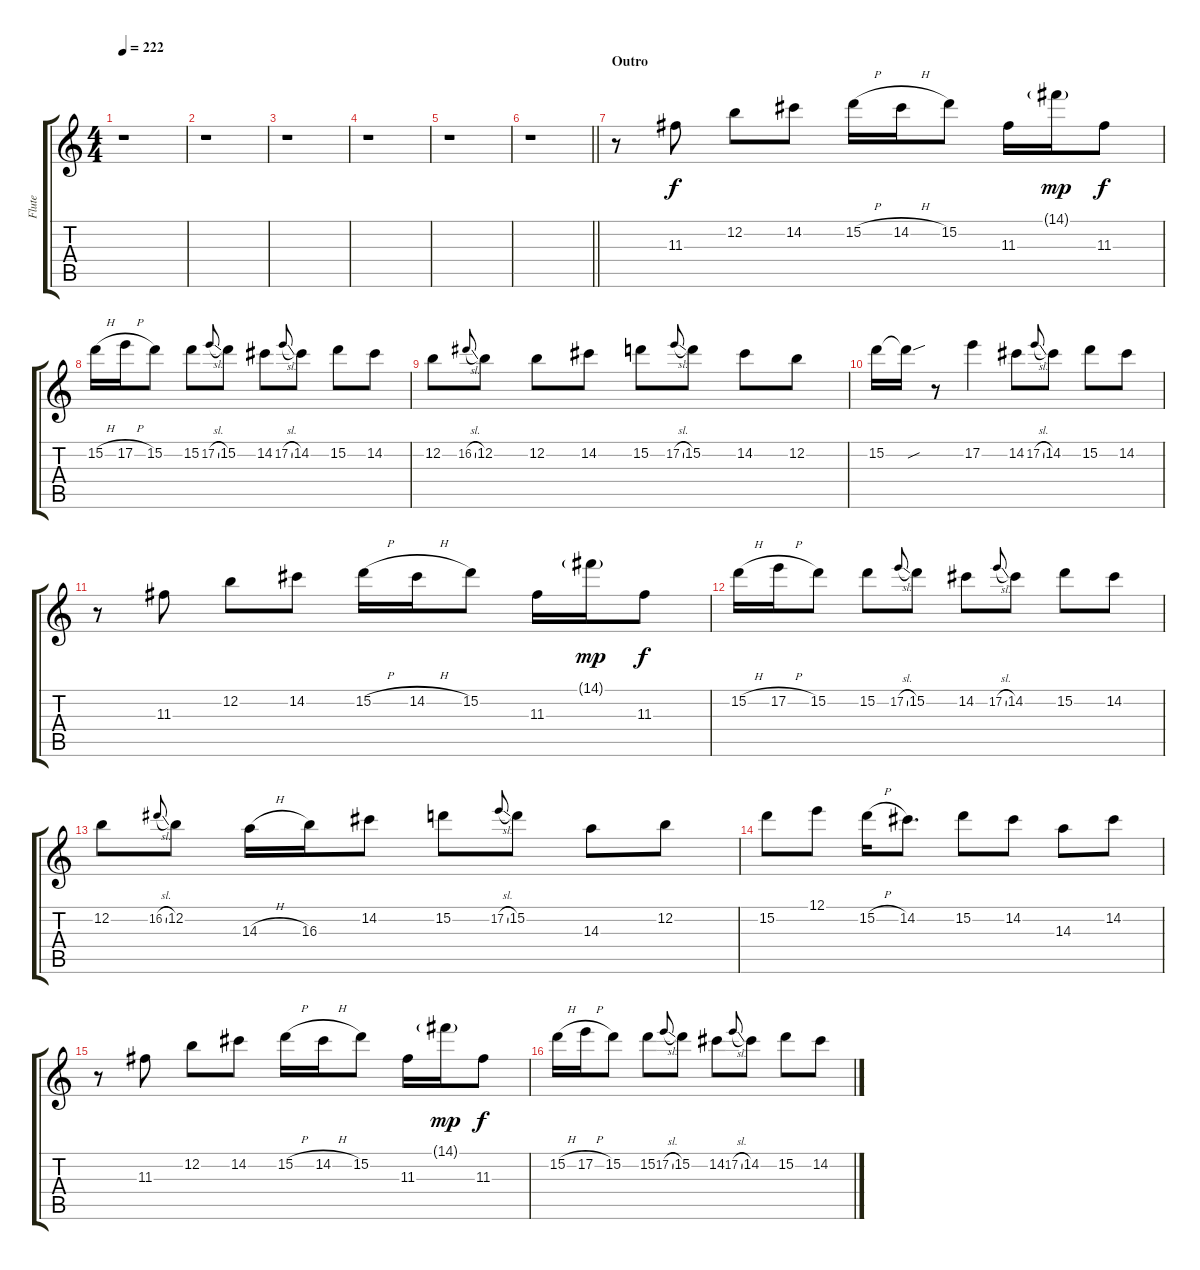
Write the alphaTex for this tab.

\track ("Flute" "Flute") {instrument piccolo}
\staff {score tabs}
\tuning (E5 B4 G4 D4 A3 E3) {hide}
\ts (4 4)
\tempo 222
\clef g2
\ks c
r.1{dy f} |
r.1 |
r.1 |
r.1 |
r.1 |
\barLineRight lightlight
r.1 |
\section ("" "Outro")
r.8 11.3.8 12.2.8 14.2.8 15.2{h}.16 14.2{h}.16 15.2.8 11.3.16 14.1{g}.16{dy mp} 11.3.8{dy f} |
15.2{h}.16 17.2{h}.16 15.2.8 15.2.8 17.2{sl}.8{gr onbeat} 15.2.8 14.2.8 17.2{sl}.8{gr onbeat} 14.2.8 15.2.8 14.2.8 |
12.2.8 16.2{sl}.8{gr onbeat} 12.2.8 12.2.8 14.2.8 15.2.8 17.2{sl}.8{gr onbeat} 15.2.8 14.2.8 12.2.8 |
15.2.16 15.2{sou t}.16 r.8 17.2.4 14.2.8 17.2{sl}.8{gr onbeat} 14.2.8 15.2.8 14.2.8 |
r.8 11.3.8 12.2.8 14.2.8 15.2{h}.16 14.2{h}.16 15.2.8 11.3.16 14.1{g}.16{dy mp} 11.3.8{dy f} |
15.2{h}.16 17.2{h}.16 15.2.8 15.2.8 17.2{sl}.8{gr onbeat} 15.2.8 14.2.8 17.2{sl}.8{gr onbeat} 14.2.8 15.2.8 14.2.8 |
12.2.8 16.2{sl}.8{gr onbeat} 12.2.8 14.3{h}.16 16.3.16 14.2.8 15.2.8 17.2{sl}.8{gr onbeat} 15.2.8 14.3.8 12.2.8 |
15.2.8 12.1.8 15.2{h}.16 14.2.8{d} 15.2.8 14.2.8 14.3.8 14.2.8 |
r.8 11.3.8 12.2.8 14.2.8 15.2{h}.16 14.2{h}.16 15.2.8 11.3.16 14.1{g}.16{dy mp} 11.3.8{dy f} |
15.2{h}.16 17.2{h}.16 15.2.8 15.2.8 17.2{sl}.8{gr onbeat} 15.2.8 14.2.8 17.2{sl}.8{gr onbeat} 14.2.8 15.2.8 14.2.8
